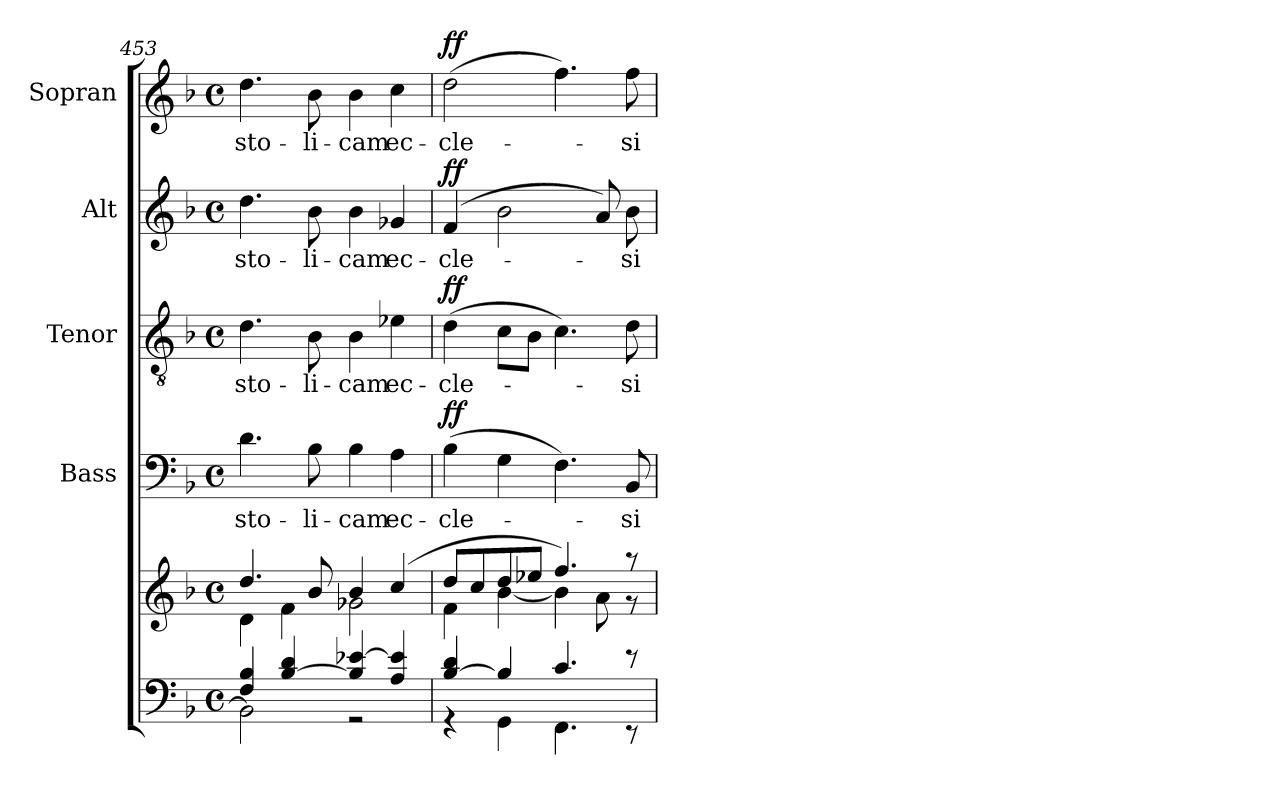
**kern	**kern	**kern	**text	**dynam	**kern	**text	**dynam	**kern	**text	**dynam	**kern	**text	**dynam
*part5	*part5	*part4	*part4	*part4	*part3	*part3	*part3	*part2	*part2	*part2	*part1	*part1	*part1
*staff6	*staff5	*staff4	*staff4	*staff4	*staff3	*staff3	*staff3	*staff2	*staff2	*staff2	*staff1	*staff1	*staff1
*	*	*I"Bass	*	*	*I"Tenor	*	*	*I"Alt	*	*	*I"Sopran	*	*
*	*	*I'B.	*	*	*I'T.	*	*	*I'A.	*	*	*I'S.	*	*
*clefF4	*clefG2	*clefF4	*	*	*clefGv2	*	*	*clefG2	*	*	*clefG2	*	*
*k[b-]	*k[b-]	*k[b-]	*	*	*k[b-]	*	*	*k[b-]	*	*	*k[b-]	*	*
*F:	*F:	*F:	*	*	*F:	*	*	*F:	*	*	*F:	*	*
*M4/4	*M4/4	*M4/4	*	*	*M4/4	*	*	*M4/4	*	*	*M4/4	*	*
*met(c)	*met(c)	*met(c)	*	*	*met(c)	*	*	*met(c)	*	*	*met(c)	*	*
=453	=453	=453	=453	=453	=453	=453	=453	=453	=453	=453	=453	=453	=453
*^	*^	*	*	*	*	*	*	*	*	*	*	*	*
!	!	!	!	!	!LO:LY:b	!	!	!LO:LY:b	!	!	!LO:LY:b	!	!	!LO:LY:b	!
4F/ 4B-/	2BB-\]	4.dd/	4d\	4.d\	-sto-	.	4.d\	-sto-	.	4.dd\	-sto-	.	4.dd\	-sto-	.
[>4B-/ 4d/	.	.	4f\	.	.	.	.	.	.	.	.	.	.	.	.
!	!	!	!	!	!LO:LY:b	!	!	!LO:LY:b	!	!	!LO:LY:b	!	!	!LO:LY:b	!
.	.	8b-/	.	8B-\	-li-	.	8B-\	-li-	.	8b-\	-li-	.	8b-\	-li-	.
!	!	!	!	!	!LO:LY:b	!	!	!LO:LY:b	!	!	!LO:LY:b	!	!	!LO:LY:b	!
4B-/] [>4e-X/	2rAA	4b-/	2g-X\	4B-\	-cam	.	4B-\	-cam	.	4b-\	-cam	.	4b-\	-cam	.
!	!	!	!	!	!LO:LY:b	!	!	!LO:LY:b	!	!	!LO:LY:b	!	!	!LO:LY:b	!
4A/ 4e-/]	.	(4cc/	.	4A\	ec-	.	4e-X\	ec-	.	4g-X/	ec-	.	4cc\	ec-	.
=454	=454	=454	=454	=454	=454	=454	=454	=454	=454	=454	=454	=454	=454	=454	=454
!	!	!	!	!	!LO:LY:b	!LO:DY:a	!	!LO:LY:b	!LO:DY:a	!	!LO:LY:b	!LO:DY:a	!	!LO:LY:b	!LO:DY:a
[>4B-/ 4d/	4rGG	8dd/L	4f\	(>4B-\	-cle-	ff	(>4d\	-cle-	ff	(4f/	-cle-	ff	(>2dd\	-cle-	ff
.	.	8cc/	.	.	.	.	.	.	.	.	.	.	.	.	.
4B-/]	4GG\	8dd/	[<4b-\	4G\	.	.	8c\L	.	.	2b-\	.	.	.	.	.
.	.	8ee-X/J	.	.	.	.	8B-\J	.	.	.	.	.	.	.	.
4.c/	4.FF\	4.ff/)	4b-\]	4.F\)	.	.	4.c\)	.	.	.	.	.	4.ff\)	.	.
.	.	.	8a\	.	.	.	.	.	.	8a/)	.	.	.	.	.
!	!	!	!	!	!LO:LY:b	!	!	!LO:LY:b	!	!	!LO:LY:b	!	!	!LO:LY:b	!
8r	8r	8r	8r	8BB-/	-si-	.	8d\	-si-	.	8b-\	-si-	.	8ff\	-si-	.
*v	*v	*	*	*	*	*	*	*	*	*	*	*	*	*	*
*	*v	*v	*	*	*	*	*	*	*	*	*	*	*	*
=	=	=	=	=	=	=	=	=	=	=	=	=	=
*-	*-	*-	*-	*-	*-	*-	*-	*-	*-	*-	*-	*-	*-
